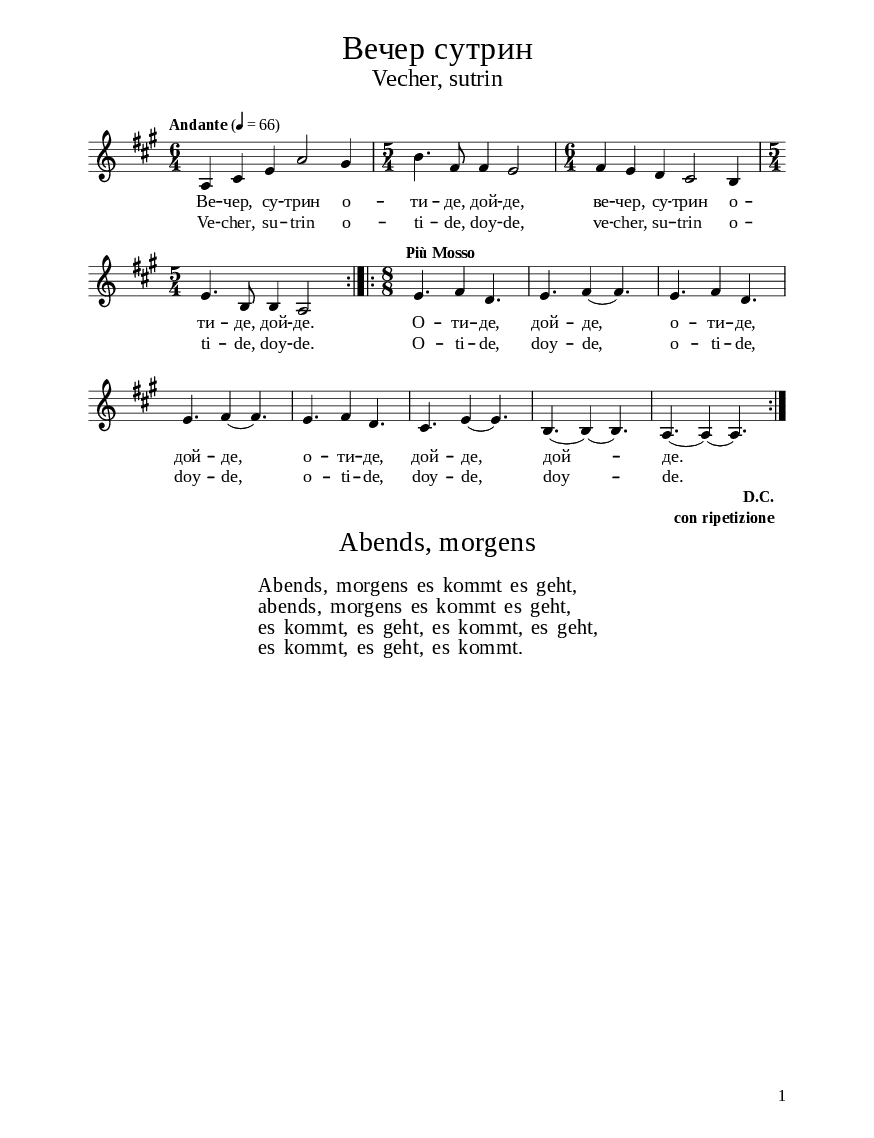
\version "2.22.1"

% include paper part and global functions
\include "include/globals.ily"

\bookpart {
  \include "include/bookpart-paper.ily"
  \score {
    \include "include/score-layout.ily"

    \new Voice \absolute {
      \clef treble
      \key a \major
      \time 6/4
      \tempoFunc "Andante" 4 "66"
      \autoBeamOff

      a4 cis' e' a'2 gis'4 |  \time 5/4  b'4. fis'8 fis'4 e'2 | \time 6/4  fis'4 e' d' cis'2 b4 \break |

      \time 5/4  e'4. b8 b4 a2 | \bar ":|.|:" \time 8/8 \tempo  "      Più Mosso"

      e'4. fis'4 d'4. | e'4. fis'4 ~ fis'4. | e'4. fis'4 d'4. \break |

      e'4. fis'4 ~ fis'4. |e'4. fis'4 d'4. | cis'4. e'4 ~ e'4. | b4. ~ b4 ~ b4. | a4. ~ a4 ~ a4. | \bar ":|."


    }

    \addlyrics {
      Ве -- чер,
      су -- трин о -- ти -- де, дой -- де, ве -- чер,
      су -- трин о -- ти -- де, дой -- де. О -- ти --
      де, дой -- де, о -- ти -- де, дой -- де, о -- ти
      -- де, дой -- де, дой -- де.}
      \addlyrics {
        Ve -- cher,
        su -- trin o -- ti -- de, doy -- de, ve -- cher,
        su -- trin o -- ti -- de, doy -- de. O -- ti --
        de, doy -- de, o -- ti -- de, doy -- de, o -- ti
        -- de, doy -- de, doy -- de.}
        \header {
          title = \titleFunc "Вечер сутрин" "Vecher, sutrin"
        }

        \midi{}

      } % score

      \markup \dc-two "D.C.""con ripetizione"
      


      % include foreign translation(s) of the song
      \version "2.24.0"

\markup \fill-line { \fontsize #deTitleFontSize "Abends, morgens" }
\markup \null
\markup \null
\markup \fontsize #deCoupletFontSize {
  \hspace #14
  \override #`(baseline-skip . ,deCoupletBaselineSkip)


  
  \column {
     \line { "   "Abends, morgens es kommt es geht, }
     \line { "   "abends, morgens es kommt es geht, }
     \line { "   "es kommt, es geht, es kommt, es geht, }
     \line { "   "es kommt, es geht, es kommt. }
  }
}    


    } % bookpart
